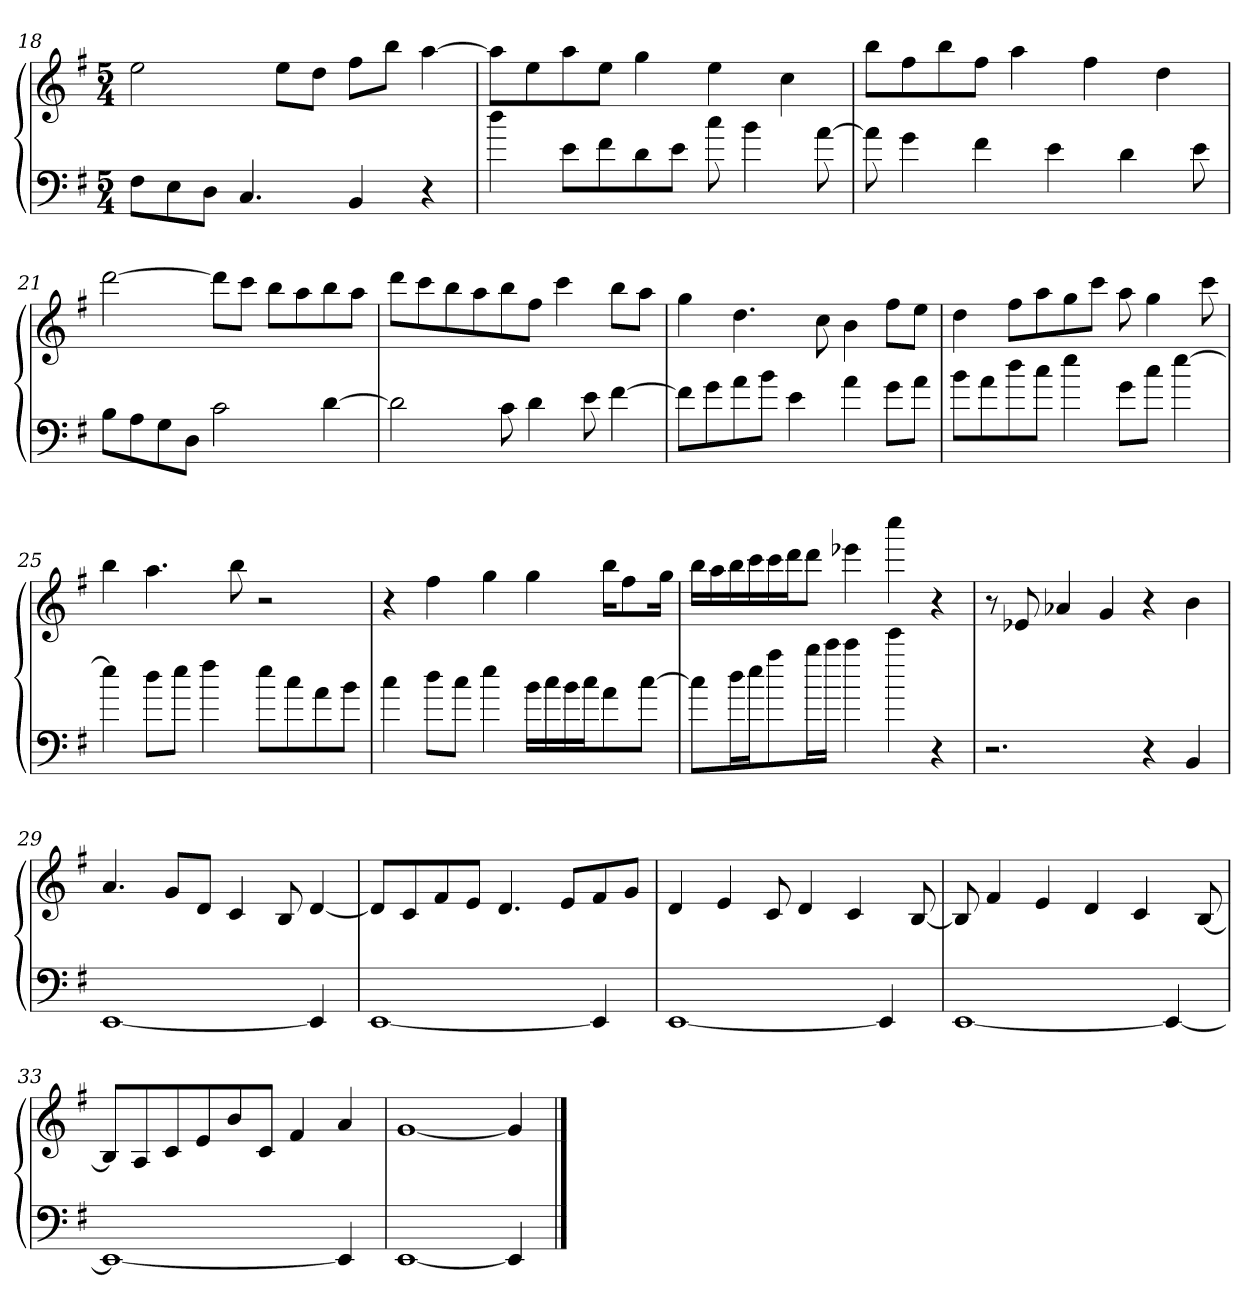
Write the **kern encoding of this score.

**kern	**kern
*part1	*part1
*staff2	*staff1
*clefF4	*clefG2
*k[f#]	*k[f#]
*e:	*e:
*M5/4	*M5/4
=18	=18
8F#\L	2ee\
8E\	.
8D\J	.
4.C/	.
.	8ee\L
.	8dd\J
4BB/	8ff#\L
.	8bb\J
4r	[4aa\
=19	=19
4dd\	8aa\L]
.	8ee\
8e\L	8aa\
8f#\	8ee\J
8d\	4gg\
8e\J	.
8cc\	4ee\
4b\	.
.	4cc\
[8a\	.
=20	=20
8a\]	8bb\L
4g\	8ff#\
.	8bb\
4f#\	8ff#\J
.	4aa\
4e\	.
.	4ff#\
4d\	.
.	4dd\
8e\	.
=21	=21
8B\L	[2ddd\
8A\	.
8G\	.
8D\J	.
2c\	8ddd\L]
.	8ccc\J
.	8bb\L
.	8aa\
[4d\	8bb\
.	8aa\J
=22	=22
2d\]	8ddd\L
.	8ccc\
.	8bb\
.	8aa\
8c\	8bb\
4d\	8ff#\J
.	4ccc\
8e\	.
[4f#\	8bb\L
.	8aa\J
=23	=23
8f#\L]	4gg\
8g\	.
8a\	4.dd\
8b\J	.
4e\	.
.	8cc\
4a\	4b\
8g\L	8ff#\L
8a\J	8ee\J
=24	=24
8b\L	4dd\
8a\	.
8dd\	8ff#\L
8cc\J	8aa\
4ee\	8gg\
.	8ccc\J
8g\L	8aa\
8cc\J	4gg\
[4ee\	.
.	8ccc\
=25	=25
4ee\]	4bb\
8dd\L	4.aa\
8ee\J	.
4ff#\	.
.	8bb\
8ee\L	2r
8cc\	.
8a\	.
8b\J	.
=26	=26
4cc\	4r
8dd\L	4ff#\
8cc\J	.
4ee\	4gg\
16b\LL	4gg\
16cc\	.
16b\	.
16cc\J	.
8a\	16bb\KL
.	8ff#\
[8cc\J	.
.	16gg\Jk
=27	=27
8cc\L]	16bb\LL
.	16aa\
16dd\L	16bb\
16ee\J	16ccc\
8aa\	16ccc\
.	16ddd\J
16bb\L	8ddd\J
16ccc\JJ	.
4ccc\	4eee-X\
4eee\	4cccc\
4r	4r
=28	=28
2.r	8r
.	8e-X/
.	4a-X/
.	4g/
4r	4r
4BB/	4b\
=29	=29
[1EE	4.a/
.	8g/L
.	8d/J
.	4c/
.	8B/
4EE/]	[4d/
=30	=30
[1EE	8d/L]
.	8c/
.	8f#/
.	8e/J
.	4.d/
.	8e/L
4EE/]	8f#/
.	8g/J
=31	=31
[1EE	4d/
.	4e/
.	8c/
.	4d/
.	4c/
4EE/]	.
.	[8B/
=32	=32
[1EE	8B/]
.	4f#/
.	4e/
.	4d/
.	4c/
4EE/_	.
.	[8B/
=33	=33
1EE_	8B/L]
.	8A/
.	8c/
.	8e/
.	8b/
.	8c/J
.	4f#/
4EE/]	4a/
=34	=34
[1EE	[1g
4EE/]	4g/]
==	==
*-	*-
